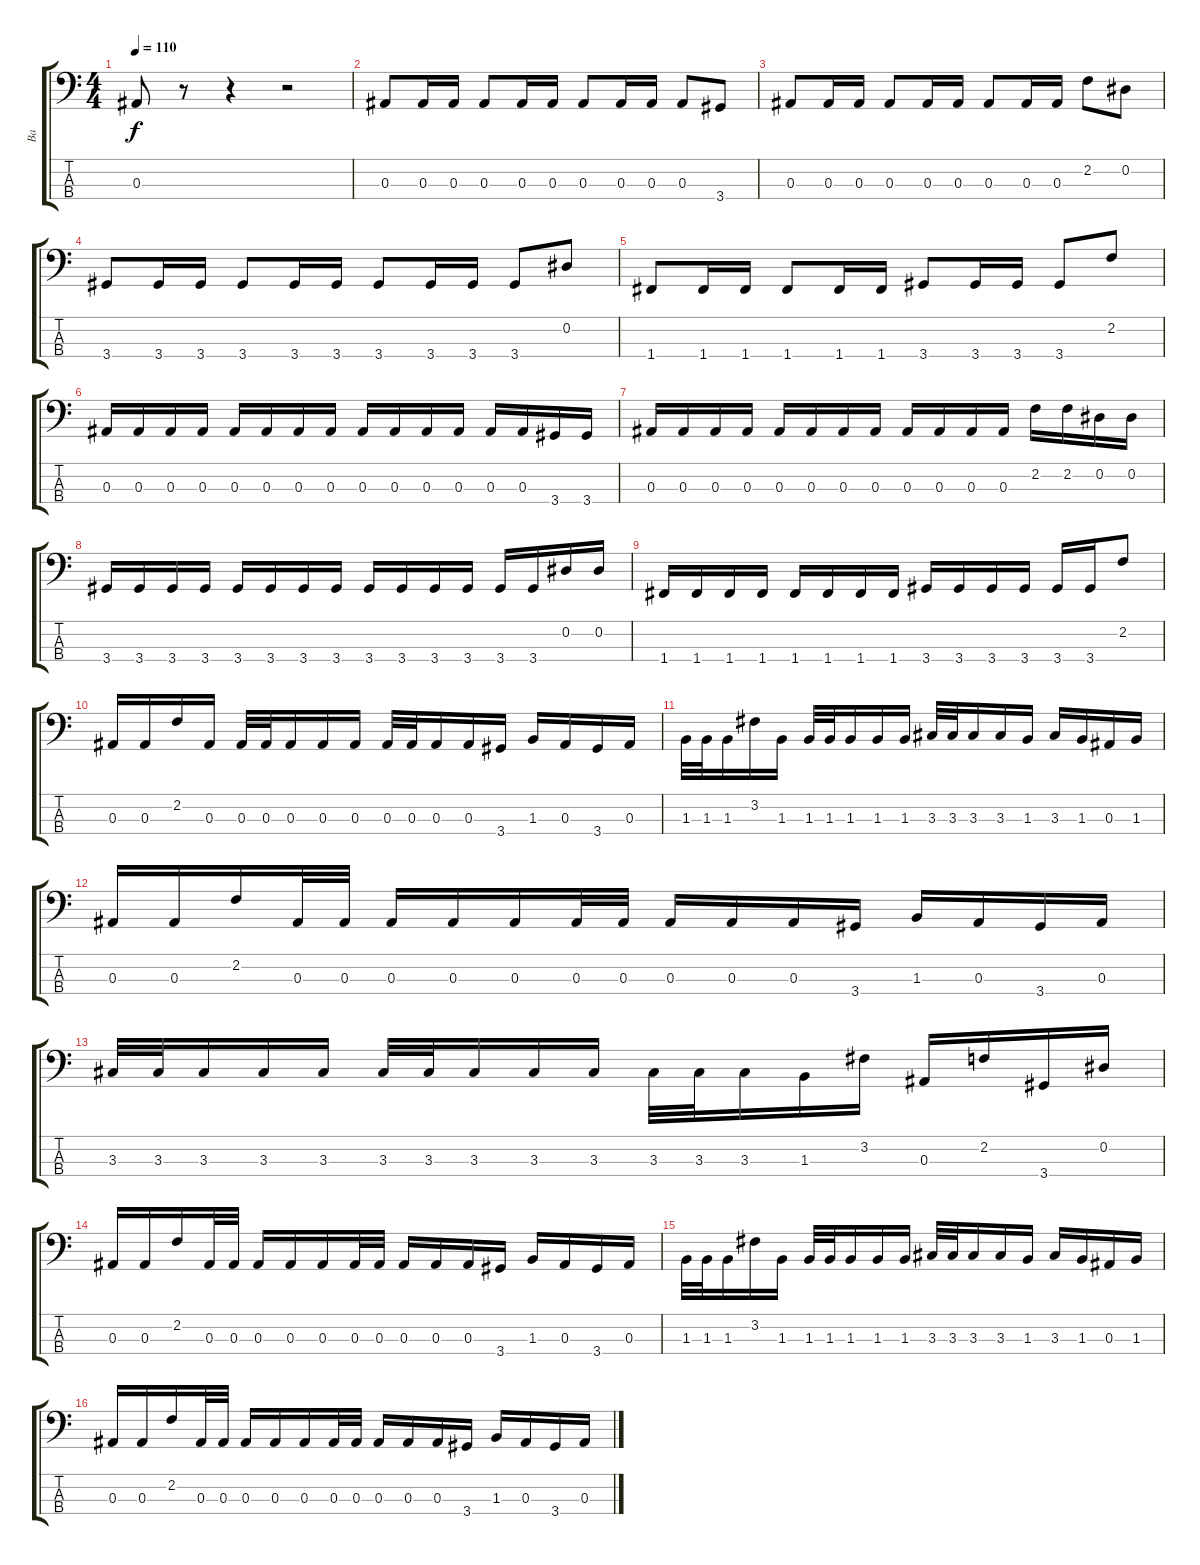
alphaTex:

\track ("Ba" "Ba") {instrument electricbasspick}
\staff {score tabs}
\tuning (Ab2 Eb2 Bb1 F1) {hide}
\ts (4 4)
\section ("" "")
\tempo 110
\clef f4
\ks c
0.3.8{dy f} r.8 r.4 r.2 |
0.3.8 0.3.16 0.3.16 0.3.8 0.3.16 0.3.16 0.3.8 0.3.16 0.3.16 0.3.8 3.4.8 |
0.3.8 0.3.16 0.3.16 0.3.8 0.3.16 0.3.16 0.3.8 0.3.16 0.3.16 2.2.8 0.2.8 |
3.4.8 3.4.16 3.4.16 3.4.8 3.4.16 3.4.16 3.4.8 3.4.16 3.4.16 3.4.8 0.2.8 |
1.4.8 1.4.16 1.4.16 1.4.8 1.4.16 1.4.16 3.4.8 3.4.16 3.4.16 3.4.8 2.2.8 |
0.3.16 0.3.16 0.3.16 0.3.16 0.3.16 0.3.16 0.3.16 0.3.16 0.3.16 0.3.16 0.3.16 0.3.16 0.3.16 0.3.16 3.4.16 3.4.16 |
0.3.16 0.3.16 0.3.16 0.3.16 0.3.16 0.3.16 0.3.16 0.3.16 0.3.16 0.3.16 0.3.16 0.3.16 2.2.16 2.2.16 0.2.16 0.2.16 |
3.4.16 3.4.16 3.4.16 3.4.16 3.4.16 3.4.16 3.4.16 3.4.16 3.4.16 3.4.16 3.4.16 3.4.16 3.4.16 3.4.16 0.2.16 0.2.16 |
1.4.16 1.4.16 1.4.16 1.4.16 1.4.16 1.4.16 1.4.16 1.4.16 3.4.16 3.4.16 3.4.16 3.4.16 3.4.16 3.4.16 2.2.8 |
\section ("" "")
0.3.16 0.3.16 2.2.16 0.3.16 0.3.32 0.3.32 0.3.16 0.3.16 0.3.16 0.3.32 0.3.32 0.3.16 0.3.16 3.4.16 1.3.16 0.3.16 3.4.16 0.3.16 |
1.3.32 1.3.32 1.3.16 3.2.16 1.3.16 1.3.32 1.3.32 1.3.16 1.3.16 1.3.16 3.3.32 3.3.32 3.3.16 3.3.16 1.3.16 3.3.16 1.3.16 0.3.16 1.3.16 |
0.3.16 0.3.16 2.2.16 0.3.32 0.3.32 0.3.16 0.3.16 0.3.16 0.3.32 0.3.32 0.3.16 0.3.16 0.3.16 3.4.16 1.3.16 0.3.16 3.4.16 0.3.16 |
3.3.32 3.3.32 3.3.16 3.3.16 3.3.16 3.3.32 3.3.32 3.3.16 3.3.16 3.3.16 3.3.32 3.3.32 3.3.16 1.3.16 3.2.16 0.3.16 2.2.16 3.4.16 0.2.16 |
0.3.16 0.3.16 2.2.16 0.3.32 0.3.32 0.3.16 0.3.16 0.3.16 0.3.32 0.3.32 0.3.16 0.3.16 0.3.16 3.4.16 1.3.16 0.3.16 3.4.16 0.3.16 |
1.3.32 1.3.32 1.3.16 3.2.16 1.3.16 1.3.32 1.3.32 1.3.16 1.3.16 1.3.16 3.3.32 3.3.32 3.3.16 3.3.16 1.3.16 3.3.16 1.3.16 0.3.16 1.3.16 |
0.3.16 0.3.16 2.2.16 0.3.32 0.3.32 0.3.16 0.3.16 0.3.16 0.3.32 0.3.32 0.3.16 0.3.16 0.3.16 3.4.16 1.3.16 0.3.16 3.4.16 0.3.16
